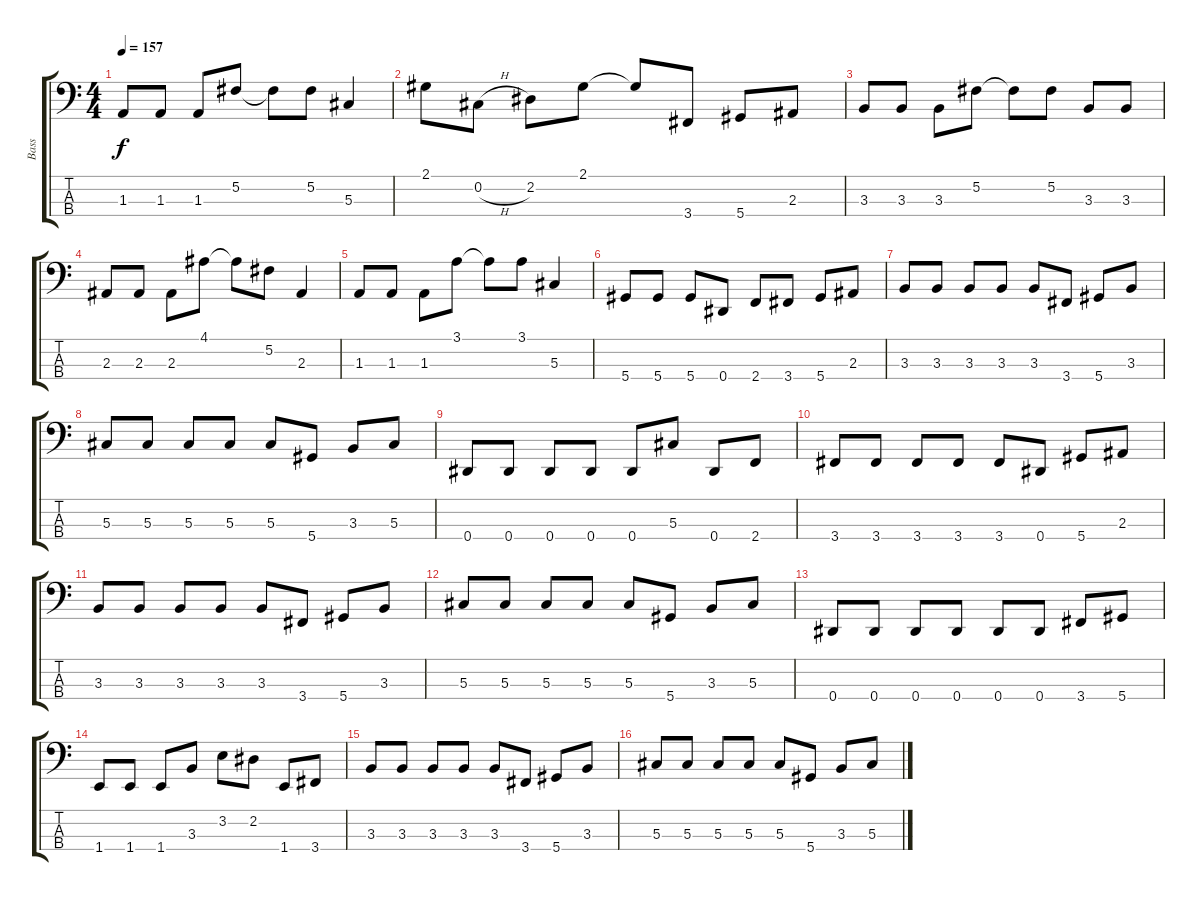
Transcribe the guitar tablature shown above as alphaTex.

\track ("Bass" "Bass") {instrument electricbasspick}
\staff {score tabs}
\tuning (Gb2 Db2 Ab1 Eb1) {hide}
\ts (4 4)
\tempo 157
\clef f4
\ks c
1.3.8{dy f} 1.3.8 1.3.8 5.2.8 5.2{t}.8 5.2.8 5.3.4 |
2.1.8 0.2{h}.8 2.2.8 2.1.8 2.1{t}.8 3.4.8 5.4.8 2.3.8 |
3.3.8 3.3.8 3.3.8 5.2.8 5.2{t}.8 5.2.8 3.3.8 3.3.8 |
2.3.8 2.3.8 2.3.8 4.1.8 4.1{t}.8 5.2.8 2.3.4 |
1.3.8 1.3.8 1.3.8 3.1.8 3.1{t}.8 3.1.8 5.3.4 |
5.4.8 5.4.8 5.4.8 0.4.8 2.4.8 3.4.8 5.4.8 2.3.8 |
3.3.8 3.3.8 3.3.8 3.3.8 3.3.8 3.4.8 5.4.8 3.3.8 |
5.3.8 5.3.8 5.3.8 5.3.8 5.3.8 5.4.8 3.3.8 5.3.8 |
0.4.8 0.4.8 0.4.8 0.4.8 0.4.8 5.3.8 0.4.8 2.4.8 |
3.4.8 3.4.8 3.4.8 3.4.8 3.4.8 0.4.8 5.4.8 2.3.8 |
3.3.8 3.3.8 3.3.8 3.3.8 3.3.8 3.4.8 5.4.8 3.3.8 |
5.3.8 5.3.8 5.3.8 5.3.8 5.3.8 5.4.8 3.3.8 5.3.8 |
0.4.8 0.4.8 0.4.8 0.4.8 0.4.8 0.4.8 3.4.8 5.4.8 |
1.4.8 1.4.8 1.4.8 3.3.8 3.2.8 2.2.8 1.4.8 3.4.8 |
3.3.8 3.3.8 3.3.8 3.3.8 3.3.8 3.4.8 5.4.8 3.3.8 |
5.3.8 5.3.8 5.3.8 5.3.8 5.3.8 5.4.8 3.3.8 5.3.8
